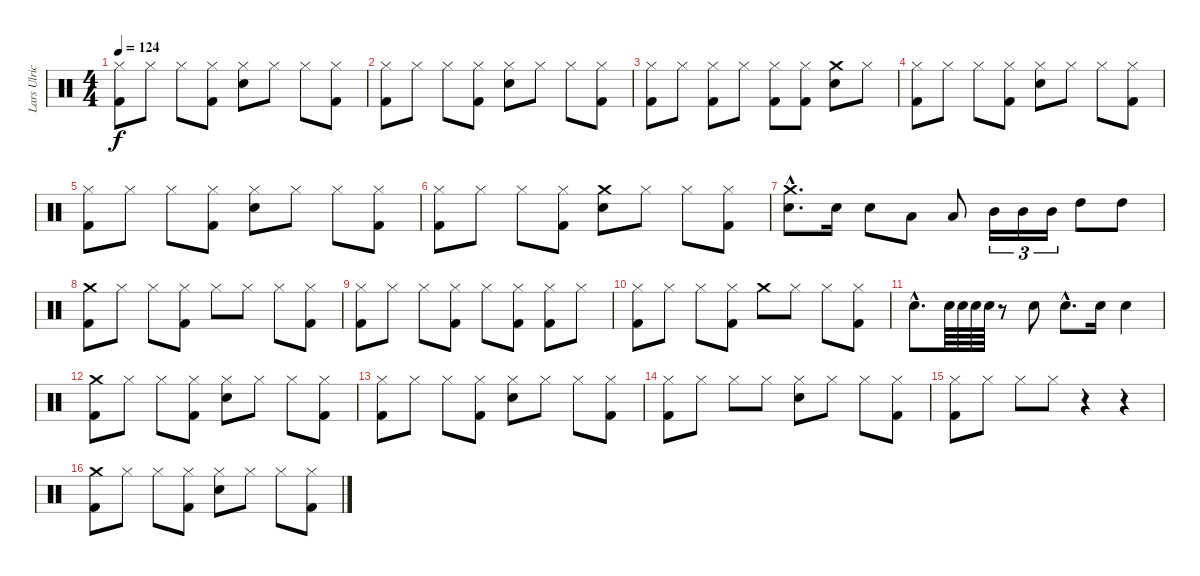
\track ("Lars Ulrich" "Lars Ulric") {instrument percussion}
\staff {score}
\articulation defaults
\ts (4 4)
\tempo 124
\clef neutral
\ks c
("Kick (hit) 2" "Hi-Hat (closed)").8{dy f} "Hi-Hat (closed)".8 "Hi-Hat (closed)".8 ("Kick (hit) 2" "Hi-Hat (closed)").8 ("Snare (hit) 2" "Hi-Hat (closed)").8 "Hi-Hat (closed)".8 "Hi-Hat (closed)".8 ("Kick (hit) 2" "Hi-Hat (closed)").8 |
("Kick (hit) 2" "Hi-Hat (closed)").8 "Hi-Hat (closed)".8 "Hi-Hat (closed)".8 ("Kick (hit) 2" "Hi-Hat (closed)").8 ("Snare (hit) 2" "Hi-Hat (closed)").8 "Hi-Hat (closed)".8 "Hi-Hat (closed)".8 ("Kick (hit) 2" "Hi-Hat (closed)").8 |
("Kick (hit) 2" "Hi-Hat (closed)").8 "Hi-Hat (closed)".8 ("Kick (hit) 2" "Hi-Hat (closed)").8 "Hi-Hat (closed)".8 ("Kick (hit) 2" "Hi-Hat (closed)").8 ("Kick (hit) 2" "Hi-Hat (closed)").8 ("Snare (hit) 2" "Crash medium (hit)").8 "Hi-Hat (closed)".8 |
("Kick (hit) 2" "Hi-Hat (closed)").8 "Hi-Hat (closed)".8 "Hi-Hat (closed)".8 ("Kick (hit) 2" "Hi-Hat (closed)").8 ("Snare (hit) 2" "Hi-Hat (closed)").8 "Hi-Hat (closed)".8 "Hi-Hat (closed)".8 ("Kick (hit) 2" "Hi-Hat (closed)").8 |
("Kick (hit) 2" "Hi-Hat (closed)").8 "Hi-Hat (closed)".8 "Hi-Hat (closed)".8 ("Kick (hit) 2" "Hi-Hat (closed)").8 ("Snare (hit) 2" "Hi-Hat (closed)").8 "Hi-Hat (closed)".8 "Hi-Hat (closed)".8 ("Kick (hit) 2" "Hi-Hat (closed)").8 |
("Kick (hit) 2" "Hi-Hat (closed)").8 "Hi-Hat (closed)".8 "Hi-Hat (closed)".8 ("Kick (hit) 2" "Hi-Hat (closed)").8 ("Crash medium (hit)" "Snare (hit) 2").8 "Hi-Hat (closed)".8 "Hi-Hat (closed)".8 ("Kick (hit) 2" "Hi-Hat (closed)").8 |
("Snare (hit) 2"{hac} "Crash medium (hit)"{hac}).8{d} "Snare (hit) 2".16 "Snare (hit) 2".8 "Low Tom (hit)".8 "Low Tom (hit)".8 "Mid Tom (hit)".16{tu (3 2)} "Mid Tom (hit)".16{tu (3 2)} "Mid Tom (hit)".16{tu (3 2)} "High Tom (hit)".8 "High Tom (hit)".8 |
("Kick (hit) 2" "Crash medium (hit)").8 "Hi-Hat (closed)".8 "Hi-Hat (closed)".8 ("Kick (hit) 2" "Hi-Hat (closed)").8 "Hi-Hat (closed)".8 "Hi-Hat (closed)".8 "Hi-Hat (closed)".8 ("Kick (hit) 2" "Hi-Hat (closed)").8 |
("Kick (hit) 2" "Hi-Hat (closed)").8 "Hi-Hat (closed)".8 "Hi-Hat (closed)".8 ("Kick (hit) 2" "Hi-Hat (closed)").8 "Hi-Hat (closed)".8 ("Kick (hit) 2" "Hi-Hat (closed)").8 ("Kick (hit) 2" "Hi-Hat (closed)").8 "Hi-Hat (closed)".8 |
("Kick (hit) 2" "Hi-Hat (closed)").8 "Hi-Hat (closed)".8 "Hi-Hat (closed)".8 ("Kick (hit) 2" "Hi-Hat (closed)").8 "Crash medium (hit)".8 "Hi-Hat (closed)".8 "Hi-Hat (closed)".8 ("Kick (hit) 2" "Hi-Hat (closed)").8 |
"Snare (hit) 2"{hac}.8{d} "Snare (hit) 2".64 "Snare (hit) 2".64 "Snare (hit) 2".64 "Snare (hit) 2".64 r.8 "Snare (hit) 2".8 "Snare (hit) 2"{hac}.8{d} "Snare (hit) 2".16 "Snare (hit) 2".4 |
("Crash medium (hit)" "Kick (hit) 2").8 "Hi-Hat (closed)".8 "Hi-Hat (closed)".8 ("Kick (hit) 2" "Hi-Hat (closed)").8 ("Snare (hit) 2" "Hi-Hat (closed)").8 "Hi-Hat (closed)".8 "Hi-Hat (closed)".8 ("Kick (hit) 2" "Hi-Hat (closed)").8 |
("Hi-Hat (closed)" "Kick (hit) 2").8 "Hi-Hat (closed)".8 "Hi-Hat (closed)".8 ("Kick (hit) 2" "Hi-Hat (closed)").8 ("Snare (hit) 2" "Hi-Hat (closed)").8 "Hi-Hat (closed)".8 "Hi-Hat (closed)".8 ("Kick (hit) 2" "Hi-Hat (closed)").8 |
("Hi-Hat (closed)" "Kick (hit) 2").8 "Hi-Hat (closed)".8 "Hi-Hat (closed)".8 "Hi-Hat (closed)".8 ("Snare (hit) 2" "Hi-Hat (closed)").8 "Hi-Hat (closed)".8 "Hi-Hat (closed)".8 ("Kick (hit) 2" "Hi-Hat (closed)").8 |
("Hi-Hat (closed)" "Kick (hit) 2").8 "Hi-Hat (closed)".8 "Hi-Hat (closed)".8 "Hi-Hat (closed)".8 r.4 r.4 |
("Kick (hit) 2" "Crash medium (hit)").8 "Hi-Hat (closed)".8 "Hi-Hat (closed)".8 ("Kick (hit) 2" "Hi-Hat (closed)").8 ("Snare (hit) 2" "Hi-Hat (closed)").8 "Hi-Hat (closed)".8 "Hi-Hat (closed)".8 ("Kick (hit) 2" "Hi-Hat (closed)").8
